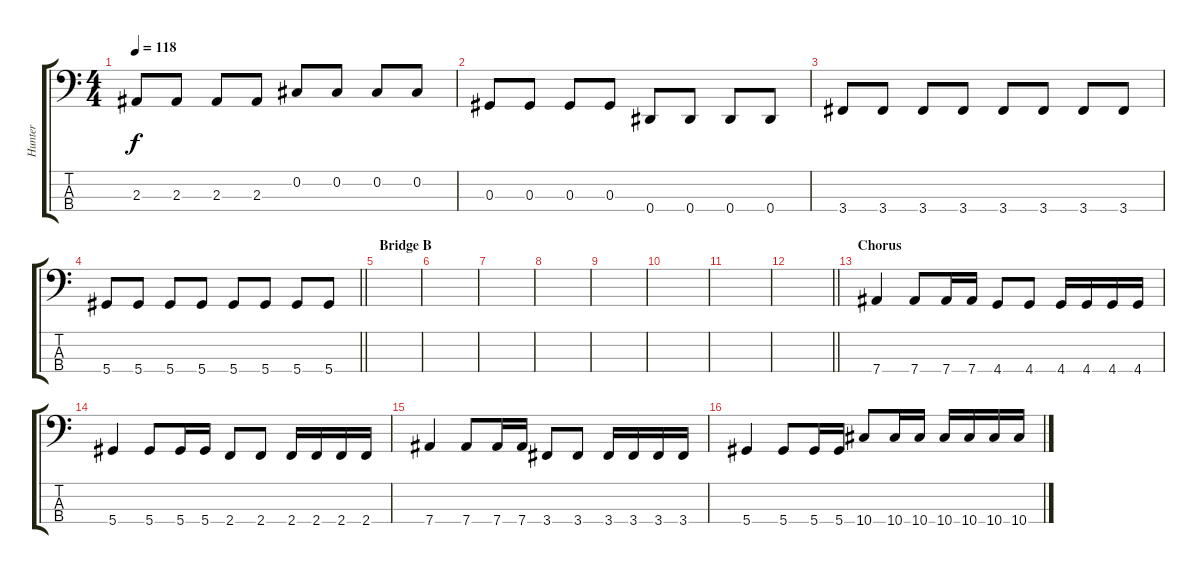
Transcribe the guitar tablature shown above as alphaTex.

\track ("Hunter" "Hunter") {instrument electricbasspick}
\staff {score tabs}
\tuning (Gb2 Db2 Ab1 Eb1) {hide}
\ts (4 4)
\tempo 118
\clef f4
\ks c
2.3.8{dy f} 2.3.8 2.3.8 2.3.8 0.2.8 0.2.8 0.2.8 0.2.8 |
0.3.8 0.3.8 0.3.8 0.3.8 0.4.8 0.4.8 0.4.8 0.4.8 |
3.4.8 3.4.8 3.4.8 3.4.8 3.4.8 3.4.8 3.4.8 3.4.8 |
\barLineRight lightlight
5.4.8 5.4.8 5.4.8 5.4.8 5.4.8 5.4.8 5.4.8 5.4.8 |
\section ("" "Bridge B")
|
|
|
|
|
|
|
\barLineRight lightlight
|
\section ("" "Chorus")
7.4.4 7.4.8 7.4.16 7.4.16 4.4.8 4.4.8 4.4.16 4.4.16 4.4.16 4.4.16 |
5.4.4 5.4.8 5.4.16 5.4.16 2.4.8 2.4.8 2.4.16 2.4.16 2.4.16 2.4.16 |
7.4.4 7.4.8 7.4.16 7.4.16 3.4.8 3.4.8 3.4.16 3.4.16 3.4.16 3.4.16 |
5.4.4 5.4.8 5.4.16 5.4.16 10.4.8 10.4.16 10.4.16 10.4.16 10.4.16 10.4.16 10.4.16
